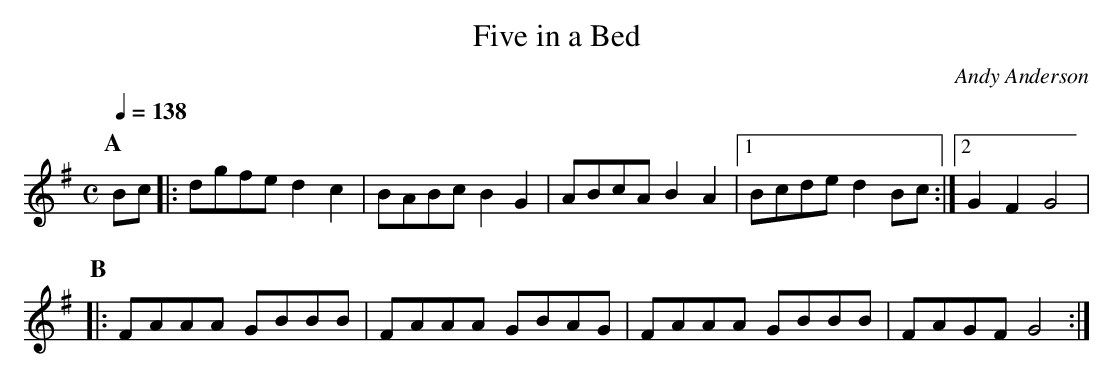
X:1
T:Five in a Bed
M:C
L:1/8
C:Andy Anderson
Q:1/4=138
K:G Major
P:A
Bc |: dgfe d2 c2 | BABc B2 G2 | ABcA B2 A2 |1 Bcde d2 Bc :|2 G2 F2 G4 |
P:B
|: FAAA GBBB | FAAA GBAG | FAAA GBBB | FAGF G4 :|
